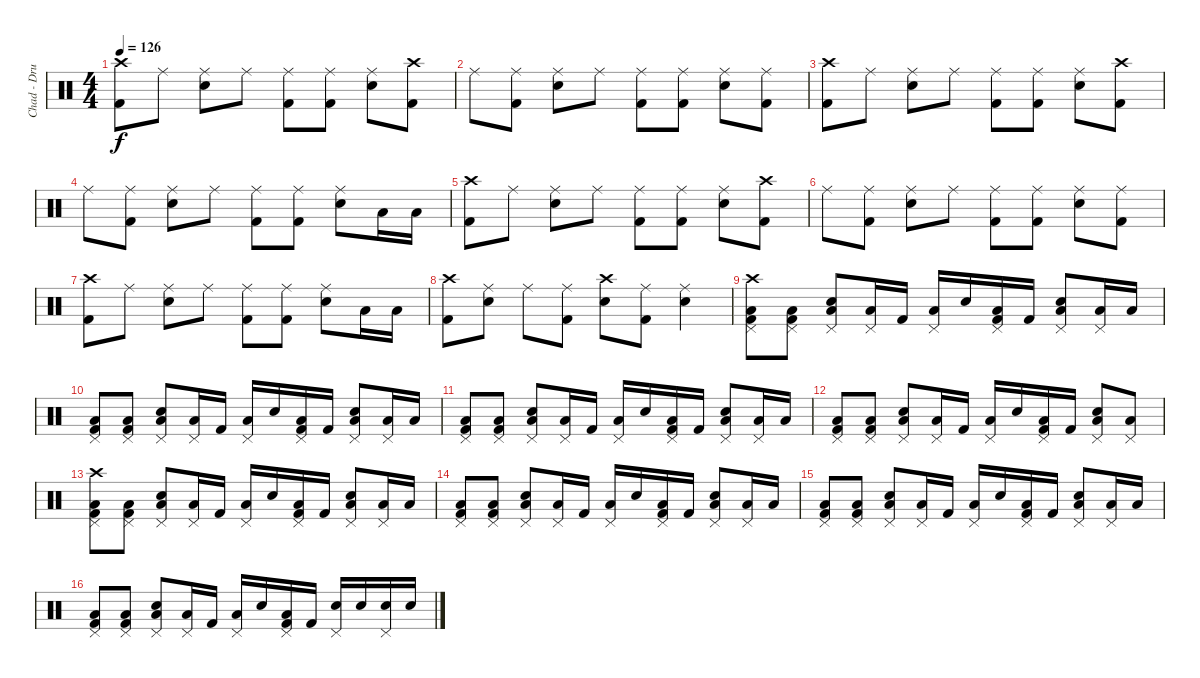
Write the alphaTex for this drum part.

\track ("Chad - Drums" "Chad - Dru") {instrument percussion}
\staff {score}
\articulation defaults
\ts (4 4)
\tempo 126
\clef neutral
\ks c
("Crash high (hit)" "Kick (hit) 2").8{dy f} "Ride (middle)".8 ("Ride (middle)" "Snare (hit) 2").8 "Ride (middle)".8 ("Ride (middle)" "Kick (hit) 2").8 ("Ride (middle)" "Kick (hit) 2").8 ("Ride (middle)" "Snare (hit) 2").8 ("Crash high (hit)" "Kick (hit) 2").8 |
"Ride (middle)".8 ("Ride (middle)" "Kick (hit) 2").8 ("Ride (middle)" "Snare (hit) 2").8 "Ride (middle)".8 ("Ride (middle)" "Kick (hit) 2").8 ("Ride (middle)" "Kick (hit) 2").8 ("Ride (middle)" "Snare (hit) 2").8 ("Ride (middle)" "Kick (hit) 2").8 |
("Crash high (hit)" "Kick (hit) 2").8 "Ride (middle)".8 ("Ride (middle)" "Snare (hit) 2").8 "Ride (middle)".8 ("Ride (middle)" "Kick (hit) 2").8 ("Ride (middle)" "Kick (hit) 2").8 ("Ride (middle)" "Snare (hit) 2").8 ("Crash high (hit)" "Kick (hit) 2").8 |
"Ride (middle)".8 ("Ride (middle)" "Kick (hit) 2").8 ("Ride (middle)" "Snare (hit) 2").8 "Ride (middle)".8 ("Ride (middle)" "Kick (hit) 2").8 ("Ride (middle)" "Kick (hit) 2").8 ("Ride (middle)" "Snare (hit) 2").8 "Low Floor Tom (hit)".16 "Low Floor Tom (hit)".16 |
("Crash high (hit)" "Kick (hit) 2").8 "Ride (middle)".8 ("Ride (middle)" "Snare (hit) 2").8 "Ride (middle)".8 ("Ride (middle)" "Kick (hit) 2").8 ("Ride (middle)" "Kick (hit) 2").8 ("Ride (middle)" "Snare (hit) 2").8 ("Crash high (hit)" "Kick (hit) 2").8 |
"Ride (middle)".8 ("Ride (middle)" "Kick (hit) 2").8 ("Ride (middle)" "Snare (hit) 2").8 "Ride (middle)".8 ("Ride (middle)" "Kick (hit) 2").8 ("Ride (middle)" "Kick (hit) 2").8 ("Ride (middle)" "Snare (hit) 2").8 ("Ride (middle)" "Kick (hit) 2").8 |
("Crash high (hit)" "Kick (hit) 2").8 "Ride (middle)".8 ("Ride (middle)" "Snare (hit) 2").8 "Ride (middle)".8 ("Ride (middle)" "Kick (hit) 2").8 ("Ride (middle)" "Kick (hit) 2").8 ("Ride (middle)" "Snare (hit) 2").8 "Low Floor Tom (hit)".16 "Low Floor Tom (hit)".16 |
("Crash high (hit)" "Kick (hit) 2").8 ("Ride (middle)" "Snare (hit) 2").8 "Ride (middle)".8 ("Ride (middle)" "Kick (hit) 2").8 ("Crash high (hit)" "Snare (hit) 2").8 ("Ride (middle)" "Kick (hit) 2").8 ("Ride (middle)" "Snare (hit) 2").4 |
("Crash high (hit)" "Pedal Hi-Hat (hit)" "Low Floor Tom (hit)" "Kick (hit) 2").8 ("Pedal Hi-Hat (hit)" "Low Floor Tom (hit)" "Kick (hit) 2").8 ("Pedal Hi-Hat (hit)" "Low Floor Tom (hit)" "Snare (hit) 2").8 ("Pedal Hi-Hat (hit)" "Low Floor Tom (hit)").16 "Kick (hit) 2".16 ("Pedal Hi-Hat (hit)" "Low Floor Tom (hit)").16 "Snare (hit) 2".16 ("Pedal Hi-Hat (hit)" "Low Floor Tom (hit)" "Kick (hit) 2").16 "Kick (hit) 2".16 ("Pedal Hi-Hat (hit)" "Low Floor Tom (hit)" "Snare (hit) 2").8 ("Pedal Hi-Hat (hit)" "Low Floor Tom (hit)").16 "Low Floor Tom (hit)".16 |
("Pedal Hi-Hat (hit)" "Low Floor Tom (hit)" "Kick (hit) 2").8 ("Pedal Hi-Hat (hit)" "Low Floor Tom (hit)" "Kick (hit) 2").8 ("Pedal Hi-Hat (hit)" "Low Floor Tom (hit)" "Snare (hit) 2").8 ("Pedal Hi-Hat (hit)" "Low Floor Tom (hit)").16 "Kick (hit) 2".16 ("Pedal Hi-Hat (hit)" "Low Floor Tom (hit)").16 "Snare (hit) 2".16 ("Pedal Hi-Hat (hit)" "Low Floor Tom (hit)" "Kick (hit) 2").16 "Kick (hit) 2".16 ("Pedal Hi-Hat (hit)" "Low Floor Tom (hit)" "Snare (hit) 2").8 ("Pedal Hi-Hat (hit)" "Low Floor Tom (hit)").16 "Low Floor Tom (hit)".16 |
("Pedal Hi-Hat (hit)" "Low Floor Tom (hit)" "Kick (hit) 2").8 ("Pedal Hi-Hat (hit)" "Low Floor Tom (hit)" "Kick (hit) 2").8 ("Pedal Hi-Hat (hit)" "Low Floor Tom (hit)" "Snare (hit) 2").8 ("Pedal Hi-Hat (hit)" "Low Floor Tom (hit)").16 "Kick (hit) 2".16 ("Pedal Hi-Hat (hit)" "Low Floor Tom (hit)").16 "Snare (hit) 2".16 ("Pedal Hi-Hat (hit)" "Low Floor Tom (hit)" "Kick (hit) 2").16 "Kick (hit) 2".16 ("Pedal Hi-Hat (hit)" "Low Floor Tom (hit)" "Snare (hit) 2").8 ("Pedal Hi-Hat (hit)" "Low Floor Tom (hit)").16 "Low Floor Tom (hit)".16 |
("Pedal Hi-Hat (hit)" "Low Floor Tom (hit)" "Kick (hit) 2").8 ("Pedal Hi-Hat (hit)" "Low Floor Tom (hit)" "Kick (hit) 2").8 ("Pedal Hi-Hat (hit)" "Low Floor Tom (hit)" "Snare (hit) 2").8 ("Pedal Hi-Hat (hit)" "Low Floor Tom (hit)").16 "Kick (hit) 2".16 ("Pedal Hi-Hat (hit)" "Low Floor Tom (hit)").16 "Snare (hit) 2".16 ("Pedal Hi-Hat (hit)" "Low Floor Tom (hit)" "Kick (hit) 2").16 "Kick (hit) 2".16 ("Pedal Hi-Hat (hit)" "Low Floor Tom (hit)" "Snare (hit) 2").8 ("Pedal Hi-Hat (hit)" "Low Floor Tom (hit)").8 |
("Crash high (hit)" "Pedal Hi-Hat (hit)" "Low Floor Tom (hit)" "Kick (hit) 2").8 ("Pedal Hi-Hat (hit)" "Low Floor Tom (hit)" "Kick (hit) 2").8 ("Pedal Hi-Hat (hit)" "Low Floor Tom (hit)" "Snare (hit) 2").8 ("Pedal Hi-Hat (hit)" "Low Floor Tom (hit)").16 "Kick (hit) 2".16 ("Pedal Hi-Hat (hit)" "Low Floor Tom (hit)").16 "Snare (hit) 2".16 ("Pedal Hi-Hat (hit)" "Low Floor Tom (hit)" "Kick (hit) 2").16 "Kick (hit) 2".16 ("Pedal Hi-Hat (hit)" "Low Floor Tom (hit)" "Snare (hit) 2").8 ("Pedal Hi-Hat (hit)" "Low Floor Tom (hit)").16 "Low Floor Tom (hit)".16 |
("Pedal Hi-Hat (hit)" "Low Floor Tom (hit)" "Kick (hit) 2").8 ("Pedal Hi-Hat (hit)" "Low Floor Tom (hit)" "Kick (hit) 2").8 ("Pedal Hi-Hat (hit)" "Low Floor Tom (hit)" "Snare (hit) 2").8 ("Pedal Hi-Hat (hit)" "Low Floor Tom (hit)").16 "Kick (hit) 2".16 ("Pedal Hi-Hat (hit)" "Low Floor Tom (hit)").16 "Snare (hit) 2".16 ("Pedal Hi-Hat (hit)" "Low Floor Tom (hit)" "Kick (hit) 2").16 "Kick (hit) 2".16 ("Pedal Hi-Hat (hit)" "Low Floor Tom (hit)" "Snare (hit) 2").8 ("Pedal Hi-Hat (hit)" "Low Floor Tom (hit)").16 "Low Floor Tom (hit)".16 |
("Pedal Hi-Hat (hit)" "Low Floor Tom (hit)" "Kick (hit) 2").8 ("Pedal Hi-Hat (hit)" "Low Floor Tom (hit)" "Kick (hit) 2").8 ("Pedal Hi-Hat (hit)" "Low Floor Tom (hit)" "Snare (hit) 2").8 ("Pedal Hi-Hat (hit)" "Low Floor Tom (hit)").16 "Kick (hit) 2".16 ("Pedal Hi-Hat (hit)" "Low Floor Tom (hit)").16 "Snare (hit) 2".16 ("Pedal Hi-Hat (hit)" "Low Floor Tom (hit)" "Kick (hit) 2").16 "Kick (hit) 2".16 ("Pedal Hi-Hat (hit)" "Low Floor Tom (hit)" "Snare (hit) 2").8 ("Pedal Hi-Hat (hit)" "Low Floor Tom (hit)").16 "Low Floor Tom (hit)".16 |
("Pedal Hi-Hat (hit)" "Low Floor Tom (hit)" "Kick (hit) 2").8 ("Pedal Hi-Hat (hit)" "Low Floor Tom (hit)" "Kick (hit) 2").8 ("Pedal Hi-Hat (hit)" "Low Floor Tom (hit)" "Snare (hit) 2").8 ("Pedal Hi-Hat (hit)" "Low Floor Tom (hit)").16 "Kick (hit) 2".16 ("Pedal Hi-Hat (hit)" "Low Floor Tom (hit)").16 "Snare (hit) 2".16 ("Pedal Hi-Hat (hit)" "Low Floor Tom (hit)" "Kick (hit) 2").16 "Kick (hit) 2".16 ("Pedal Hi-Hat (hit)" "Snare (hit) 2").16 "Snare (hit) 2".16 ("Pedal Hi-Hat (hit)" "Snare (hit) 2").16 "Snare (hit) 2".16
